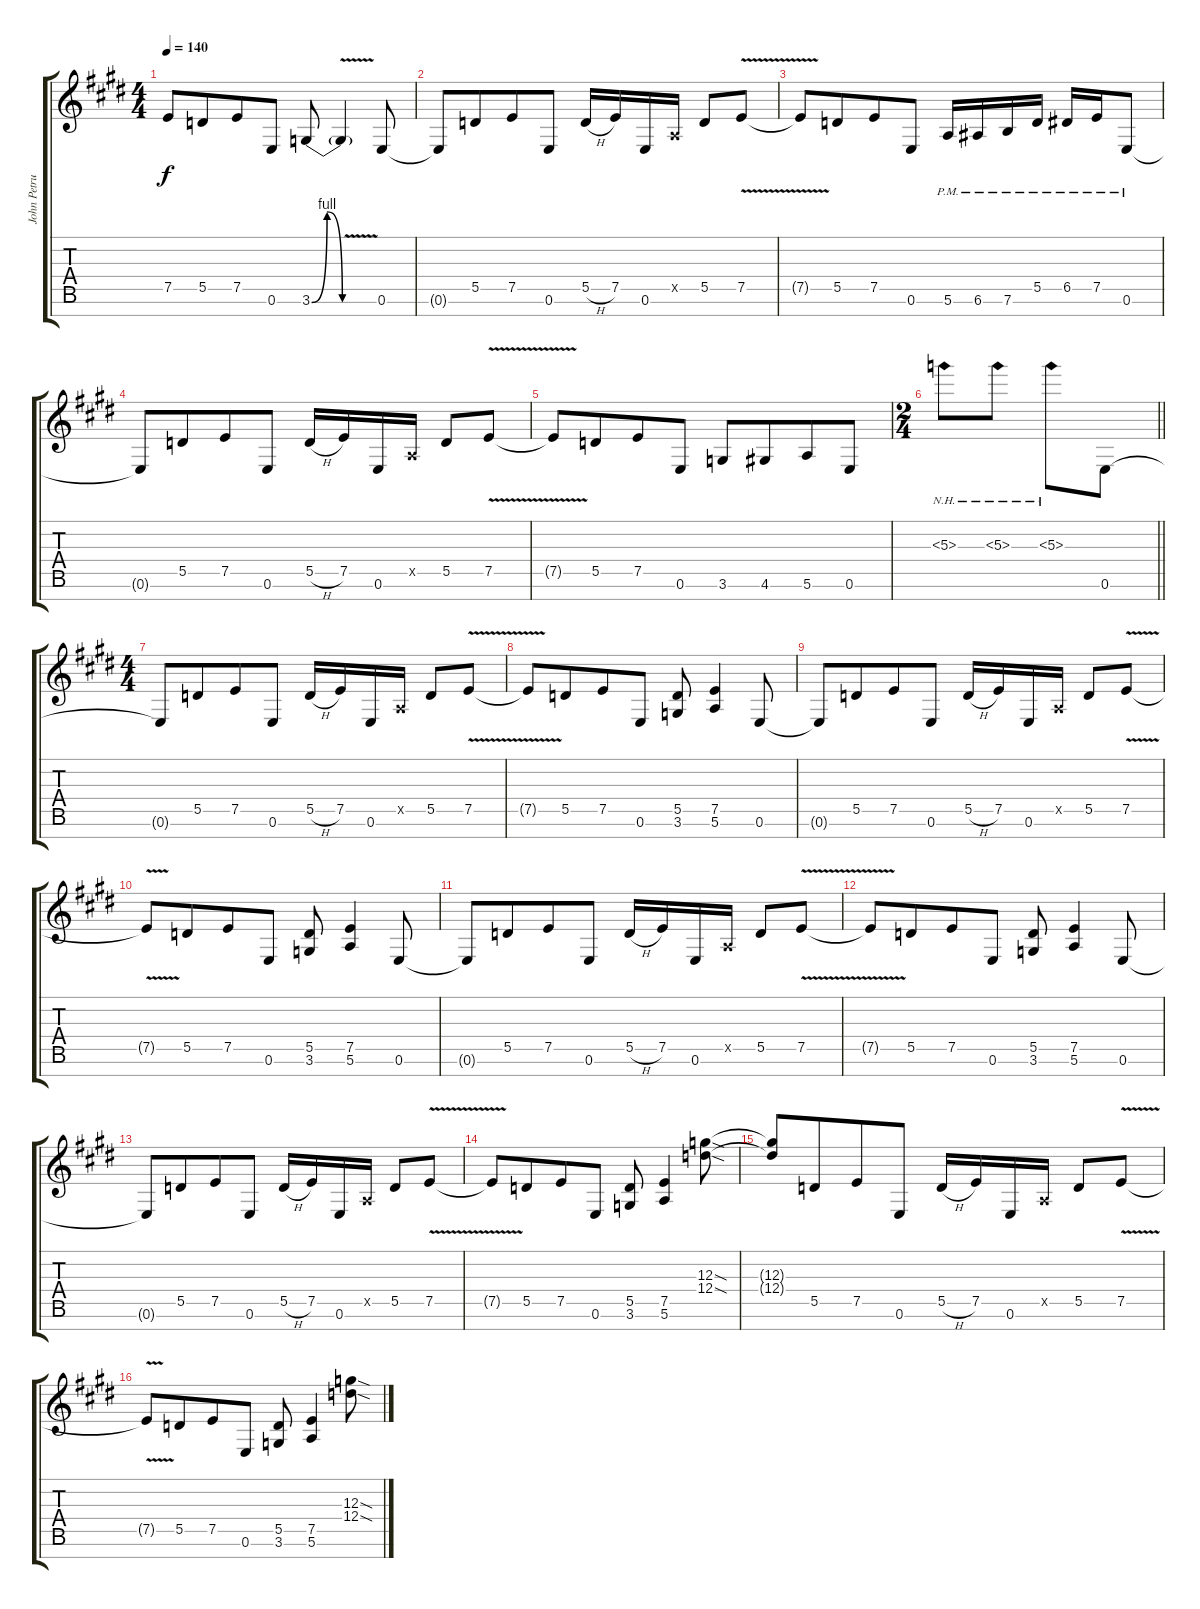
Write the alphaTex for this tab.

\track ("John Petrucci - Electric Guitar I" "John Petru") {instrument distortionguitar}
\staff {score tabs}
\tuning (E4 B3 G3 D3 A2 E2 B1) {hide}
\ts (4 4)
\tempo 140
\clef g2
\ks c#minor
7.5{t}.8{dy f} 5.5.8{beam merge} 7.5.8 0.6.8 3.6{be (bendrelease 0 0 30 4 30 4 60 0)}.8 3.6{v t}.4 0.6.8 |
0.6{t}.8 5.5.8{beam merge} 7.5.8 0.6.8 5.5{h}.16 7.5.16 0.6.16 0.5{x}.16 5.5.8 7.5{v}.8 |
7.5{t}.8 5.5.8{beam merge} 7.5.8 0.6.8 5.6{pm}.16 6.6{pm}.16 7.6{pm}.16 5.5{pm}.16 6.5{pm}.16 7.5{pm}.16 0.6{pm}.8 |
0.6{t}.8 5.5.8{beam merge} 7.5.8 0.6.8 5.5{h}.16 7.5.16 0.6.16 0.5{x}.16 5.5.8 7.5{v}.8 |
\ks e
7.5{t}.8 5.5.8{beam merge} 7.5.8 0.6.8 3.6.8 4.6.8{beam merge} 5.6.8 0.6.8 |
\ts (2 4)
\barLineRight lightlight
\ks c#minor
5.3{nh}.8 5.3{nh}.8 5.3{nh}.8 0.6.8 |
\ts (4 4)
0.6{t}.8 5.5.8{beam merge} 7.5.8 0.6.8 5.5{h}.16 7.5.16 0.6.16 0.5{x}.16 5.5.8 7.5{v}.8 |
7.5{t}.8 5.5.8{beam merge} 7.5.8 0.6.8 (5.5 3.6).8 (7.5 5.6).4 0.6.8 |
0.6{t}.8 5.5.8{beam merge} 7.5.8 0.6.8 5.5{h}.16 7.5.16 0.6.16 0.5{x}.16 5.5.8 7.5{v}.8 |
7.5{t}.8 5.5.8{beam merge} 7.5.8 0.6.8 (5.5 3.6).8 (7.5 5.6).4 0.6.8 |
0.6{t}.8 5.5.8{beam merge} 7.5.8 0.6.8 5.5{h}.16 7.5.16 0.6.16 0.5{x}.16 5.5.8 7.5{v}.8 |
7.5{t}.8 5.5.8{beam merge} 7.5.8 0.6.8 (5.5 3.6).8 (7.5 5.6).4 0.6.8 |
0.6{t}.8 5.5.8{beam merge} 7.5.8 0.6.8 5.5{h}.16 7.5.16 0.6.16 0.5{x}.16 5.5.8 7.5{v}.8 |
7.5{t}.8 5.5.8{beam merge} 7.5.8 0.6.8 (5.5 3.6).8 (7.5 5.6).4 (12.3{sod} 12.4{sod}).8 |
(12.3{t} 12.4{t}).8 5.5.8{beam merge} 7.5.8 0.6.8 5.5{h}.16 7.5.16 0.6.16 0.5{x}.16 5.5.8 7.5{v}.8 |
7.5{t}.8 5.5.8{beam merge} 7.5.8 0.6.8 (5.5 3.6).8 (7.5 5.6).4 (12.3{sod} 12.4{sod}).8
